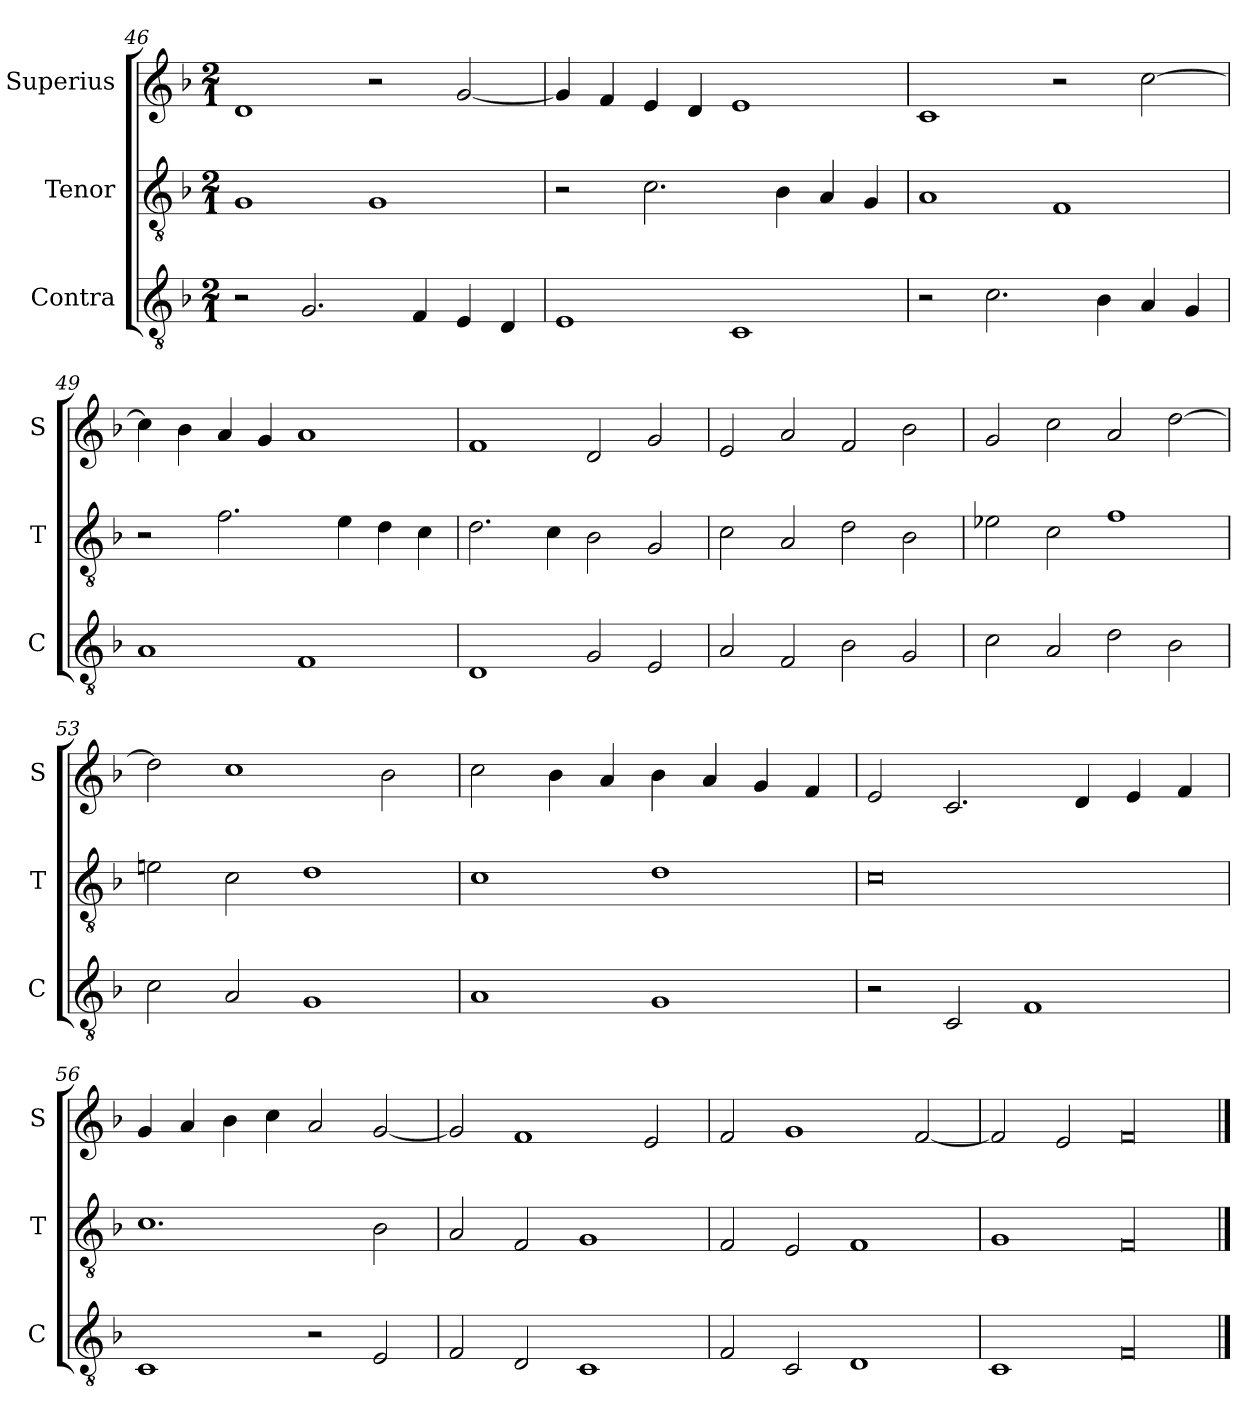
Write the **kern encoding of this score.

**kern	**kern	**kern
*part3	*part2	*part1
*staff3	*staff2	*staff1
*I"Contra	*I"Tenor	*I"Superius
*I'C	*I'T	*I'S
*clefGv2	*clefGv2	*clefG2
*k[b-]	*k[b-]	*k[b-]
*M2/1	*M2/1	*M2/1
=46	=46	=46
2r	1G	1d
2.G/	.	.
.	1G	2r
4F/	.	.
4E/	.	[2g/
4D/	.	.
=47	=47	=47
1E	2r	4g/]
.	.	4f/
.	2.c\	4e/
.	.	4d/
1C	.	1e
.	4B-\	.
.	4A/	.
.	4G/	.
=48	=48	=48
2r	1A	1c
2.c\	.	.
.	1F	2r
4B-\	.	.
4A/	.	[2cc\
4G/	.	.
=49	=49	=49
1A	2r	4cc\]
.	.	4b-\
.	2.f\	4a/
.	.	4g/
1F	.	1a
.	4e\	.
.	4d\	.
.	4c\	.
=50	=50	=50
1D	2.d\	1f
.	4c\	.
2G/	2B-\	2d/
2E/	2G/	2g/
=51	=51	=51
2A/	2c\	2e/
2F/	2A/	2a/
2B-\	2d\	2f/
2G/	2B-\	2b-\
=52	=52	=52
2c\	2e-X\	2g/
2A/	2c\	2cc\
2d\	1f	2a/
2B-\	.	[2dd\
=53	=53	=53
2c\	2en\	2dd\]
2A/	2c\	1cc
1G	1d	.
.	.	2b-\
=54	=54	=54
1A	1c	2cc\
.	.	4b-\
.	.	4a/
1G	1d	4b-\
.	.	4a/
.	.	4g/
.	.	4f/
=55	=55	=55
2r	0c	2e/
2C/	.	2.c/
1F	.	.
.	.	4d/
.	.	4e/
.	.	4f/
=56	=56	=56
1C	1.c	4g/
.	.	4a/
.	.	4b-\
.	.	4cc\
2r	.	2a/
2E/	2B-\	[2g/
=57	=57	=57
2F/	2A/	2g/]
2D/	2F/	1f
1C	1G	.
.	.	2e/
=58	=58	=58
2F/	2F/	2f/
2C/	2E/	1g
1D	1F	.
.	.	[2f/
=59	=59	=59
1C	1G	2f/]
.	.	2e/
!LO:N:vis=00	!LO:N:vis=00	!LO:N:vis=00
1F	1F	1f
==	==	==
*-	*-	*-
